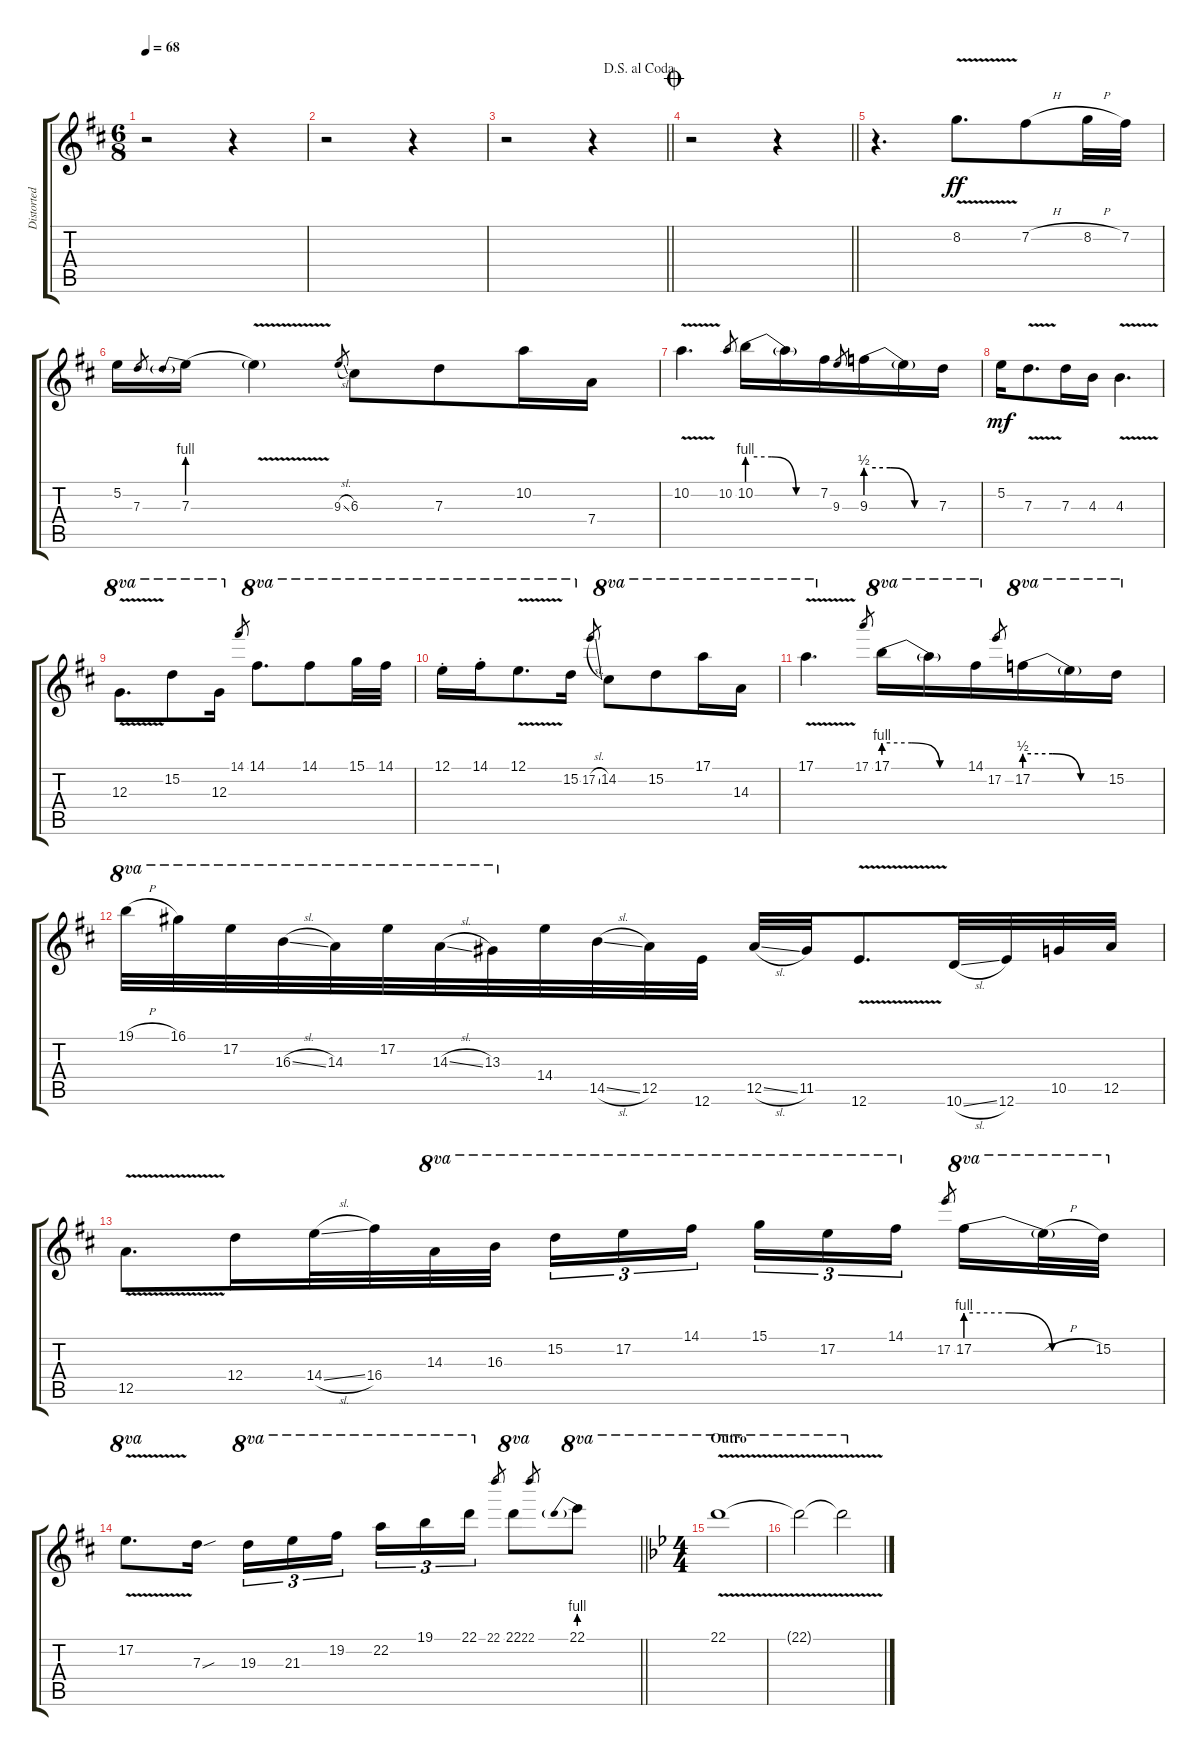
\track ("Distorted [Lead]" "Distorted ") {instrument overdrivenguitar}
\staff {score tabs}
\tuning (E4 B3 G3 D3 A2 E2) {hide}
\ts (6 8)
\tempo 68
\clef g2
\ks d
r.2{dy mf} r.4 |
r.2 r.4 |
\jump dalsegnoalcoda
\barLineRight lightlight
r.2 r.4 |
\jump coda
\barLineRight lightlight
r.2 r.4 |
\section ("" " ")
r.4{d} 8.2{v}.8{d dy ff} 7.2{h}.8 8.2{h}.32 7.2.32 |
5.2.16 7.3.8{gr} 7.3{be (prebend 0 4 60 4)}.16 7.3{v t}.4 9.3{sl}.8{gr} 6.3.8 7.3.8 10.2.16 7.4.16 |
10.2{v}.4{d} 10.2.8{gr} 10.2{be (custom 0 4 20 4 40 0 60 0)}.16 10.2{t}.16 7.2.16 9.3.8{gr} 9.3{be (custom 0 2 20 2 40 0 60 0)}.16 9.3{t}.16 7.3.16 |
5.2.16{dy mf} 7.3{v}.8{d} 7.3.16 4.3.16 4.3{v}.4{d} |
12.3{v}.8{d ot 8va} 15.2.8{ot 8va} 12.3.16{ot 8va} 14.1.8{gr} 14.1.8{d ot 8va} 14.1.8{ot 8va} 15.1.32{ot 8va} 14.1.32{ot 8va} |
12.1{st}.16{ot 8va} 14.1{st}.16{ot 8va} 12.1{v}.8{d ot 8va} 15.2.16{ot 8va} 17.2{sl}.8{gr} 14.2.8{ot 8va} 15.2.8{ot 8va} 17.1.16{ot 8va} 14.3.16{ot 8va} |
17.1{v}.4{d ot 8va} 17.1.8{gr} 17.1{be (custom 0 4 20 4 40 0 60 0)}.16{ot 8va} 17.1{t}.16{ot 8va} 14.1.16{ot 8va} 17.2.8{gr} 17.2{be (custom 0 2 20 2 40 0 60 0)}.16{ot 8va} 17.2{t}.16{ot 8va} 15.2.16{ot 8va} |
19.1{h}.32{ot 8va} 16.1.32{ot 8va} 17.2.32{ot 8va} 16.3{sl}.32{ot 8va} 14.3.32{ot 8va} 17.2.32{ot 8va} 14.3{sl}.32{ot 8va} 13.3.32{ot 8va} 14.4.32 14.5{sl}.32 12.5.32 12.6.32 12.5{sl}.32 11.5.32 12.6{v}.8{d} 10.6{sl}.32 12.6.32 10.5.32 12.5.32 |
12.5{v}.8{d} 12.4.16 14.4{sl}.32 16.4.32 14.3.32{ot 8va} 16.3.32{ot 8va} 15.2.16{tu (3 2) ot 8va} 17.2.16{tu (3 2) ot 8va} 14.1.16{tu (3 2) ot 8va beam splitsecondary} 15.1.16{tu (3 2) ot 8va} 17.2.16{tu (3 2) ot 8va} 14.1.16{tu (3 2) ot 8va} 17.2.8{gr beam splitsecondary} 17.2{be (custom 0 4 20 4 40 0 60 0)}.16{ot 8va} 17.2{h t}.32{ot 8va} 15.2.32{ot 8va} |
\barLineRight lightlight
17.2{v}.8{d ot 8va} 7.3{sou}.16{beam splitsecondary} 19.3.16{tu (3 2) ot 8va} 21.3.16{tu (3 2) ot 8va} 19.2.16{tu (3 2) ot 8va} 22.2.16{tu (3 2) ot 8va} 19.1.16{tu (3 2) ot 8va} 22.1.16{tu (3 2) ot 8va} 22.1.8{gr} 22.1.8{ot 8va} 22.1.8{gr} 22.1{be (prebend 0 4 60 4)}.8{ot 8va} |
\ts (4 4)
\section ("" "Outro")
\ks bb
22.1{v}.1{ot 8va} |
22.1{v t}.2{ot 8va} 22.1{v t}.2{ot 8va}
